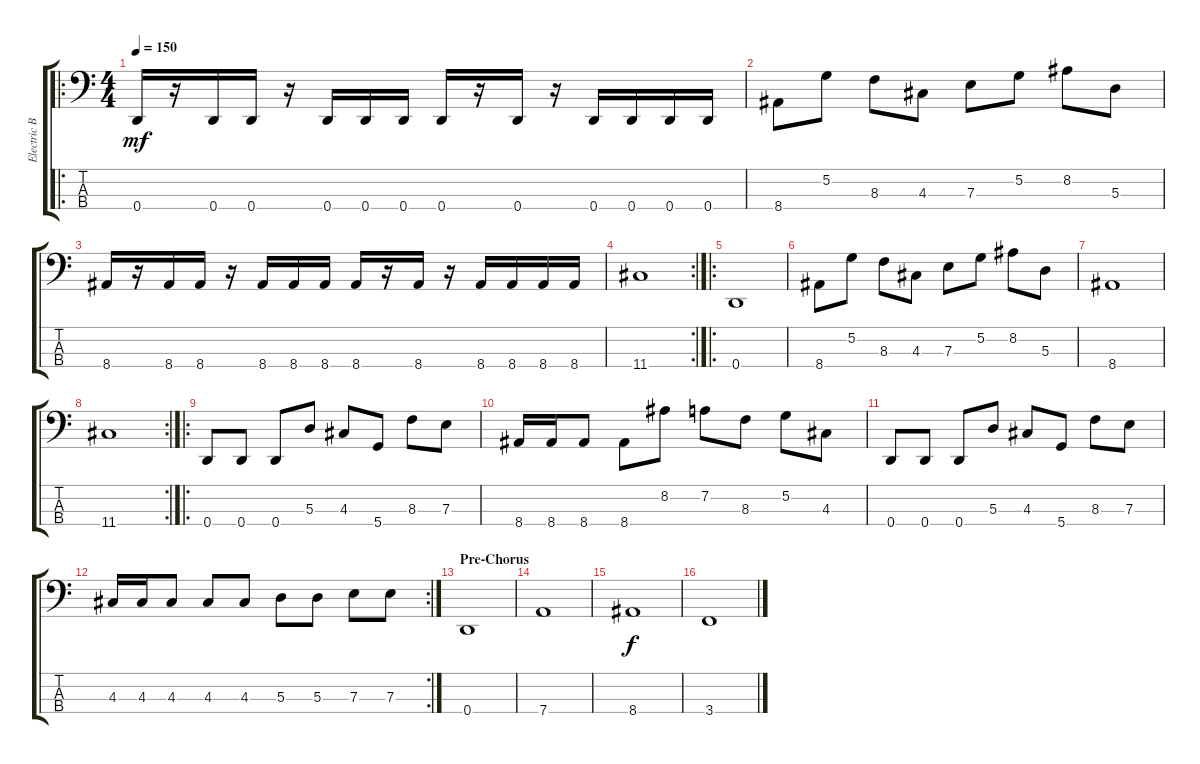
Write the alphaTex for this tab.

\track ("Electric Bass" "Electric B") {instrument electricbassfinger}
\staff {score tabs}
\tuning (G2 D2 A1 D1) {hide}
\ro
\ts (4 4)
\tempo 150
\clef f4
\ks c
0.4.16{dy mf} r.16 0.4.16 0.4.16 r.16 0.4.16 0.4.16 0.4.16 0.4.16 r.16 0.4.16 r.16 0.4.16 0.4.16 0.4.16 0.4.16 |
8.4.8 5.2.8 8.3.8 4.3.8 7.3.8 5.2.8 8.2.8 5.3.8 |
8.4.16 r.16 8.4.16 8.4.16 r.16 8.4.16 8.4.16 8.4.16 8.4.16 r.16 8.4.16 r.16 8.4.16 8.4.16 8.4.16 8.4.16 |
\rc 2
11.4.1 |
\ro
0.4.1 |
8.4.8 5.2.8 8.3.8 4.3.8 7.3.8 5.2.8 8.2.8 5.3.8 |
8.4.1 |
\rc 2
11.4.1 |
\ro
0.4.8 0.4.8 0.4.8 5.3.8 4.3.8 5.4.8 8.3.8 7.3.8 |
8.4.16 8.4.16 8.4.8 8.4.8 8.2.8 7.2.8 8.3.8 5.2.8 4.3.8 |
0.4.8 0.4.8 0.4.8 5.3.8 4.3.8 5.4.8 8.3.8 7.3.8 |
\rc 2
4.3.16 4.3.16 4.3.8 4.3.8 4.3.8 5.3.8 5.3.8 7.3.8 7.3.8 |
\section ("" "Pre-Chorus")
0.4.1 |
7.4.1 |
8.4.1{dy f} |
3.4.1
